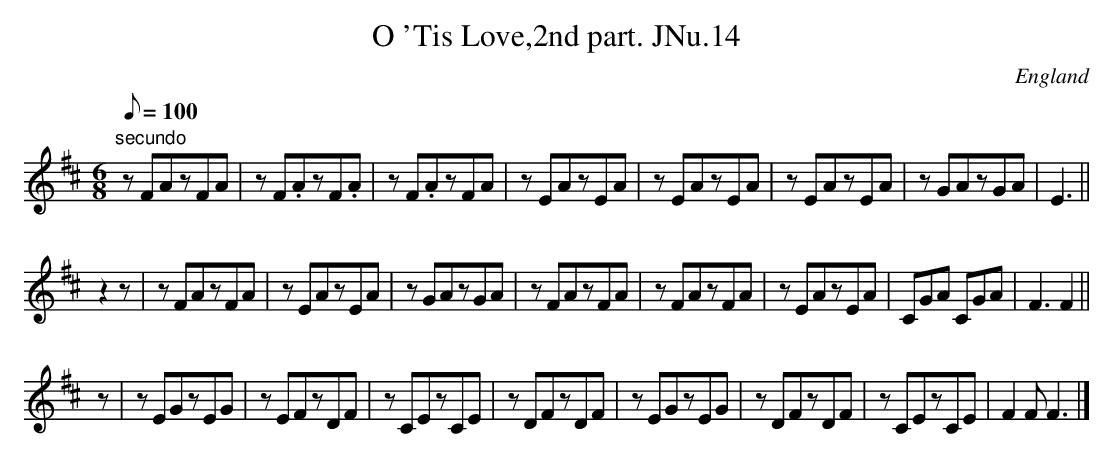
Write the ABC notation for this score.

X:1
T:O 'Tis Love,2nd part. JNu.14
M:6/8
Q:100
O:England
K:D
"secundo"zFAzFA|zF.AzF.A|zF.AzFA|zEAzEA|zEAzEA|zEAzEA|zGAzGA|E3||!
z2z|zFAzFA|zEAzEA|zGAzGA|zFAzFA|zFAzFA|zEAzEA|CGA CGA|F3F2||!
z|zEGzEG|zEFzDF|zCEzCE|zDFzDF|zEGzEG|zDFzDF|zCEzCE|F2FF3|]
